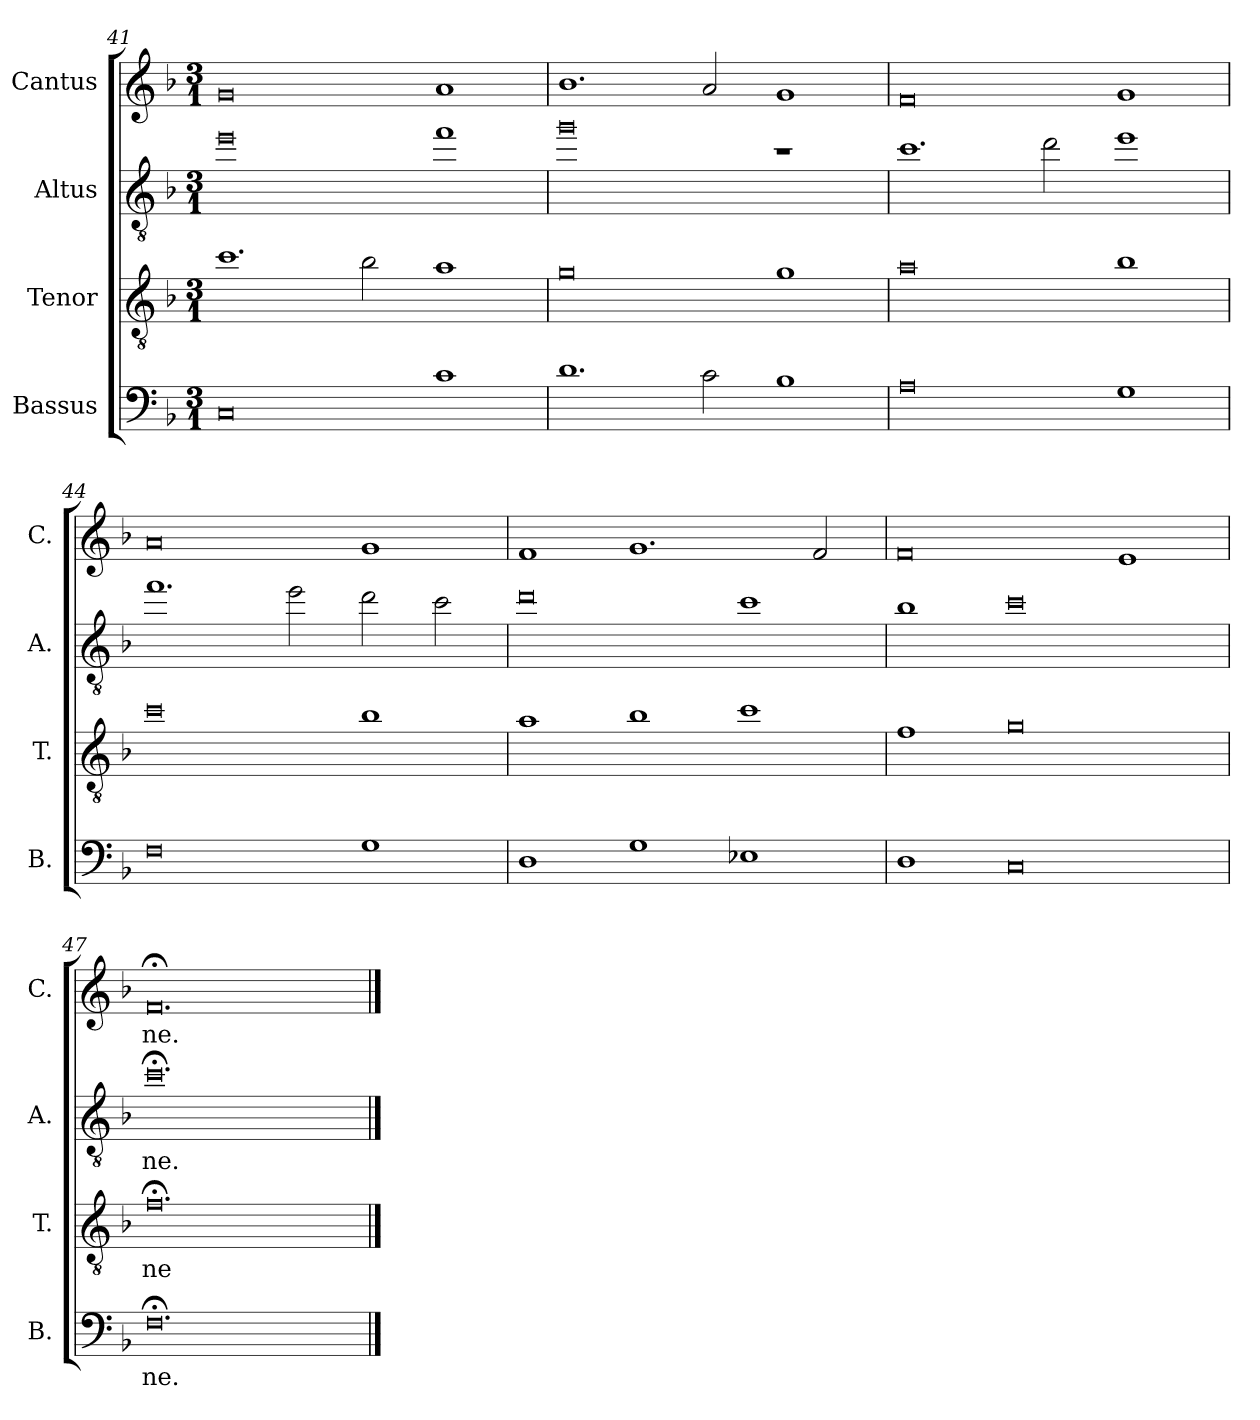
**kern	**text	**kern	**text	**kern	**text	**kern	**text
*part4	*part4	*part3	*part3	*part2	*part2	*part1	*part1
*staff4	*staff4	*staff3	*staff3	*staff2	*staff2	*staff1	*staff1
*I"Bassus	*	*I"Tenor	*	*I"Altus	*	*I"Cantus	*
*I'B.	*	*I'T.	*	*I'A.	*	*I'C.	*
*clefF4	*	*clefGv2	*	*clefGv2	*	*clefG2	*
*	*	*ITrd7c12	*	*ITrd7c12	*	*	*
*k[b-]	*	*k[b-]	*	*k[b-]	*	*k[b-]	*
*F:	*	*F:	*	*F:	*	*F:	*
*M3/1	*	*M3/1	*	*M3/1	*	*M3/1	*
=41	=41	=41	=41	=41	=41	=41	=41
0C	.	1.c	.	0e	.	0g	.
.	.	2B-\	.	.	.	.	.
1c	.	1A	.	1f	.	1a	.
=42	=42	=42	=42	=42	=42	=42	=42
1.d	.	0G	.	0g	.	1.b-	.
2c\	.	.	.	.	.	2a/	.
1B-	.	1G	.	1rdd	.	1g	.
!!LO:LB:g=z
=43	=43	=43	=43	=43	=43	=43	=43
0A	.	0A	.	1.c	.	0f	.
.	.	.	.	2d\	.	.	.
1G	.	1B-	.	1e	.	1g	.
=44	=44	=44	=44	=44	=44	=44	=44
0F	.	0c	.	1.f	.	0a	.
.	.	.	.	2e\	.	.	.
1G	.	1B-	.	2d\	.	1g	.
.	.	.	.	2c\	.	.	.
=45	=45	=45	=45	=45	=45	=45	=45
1D	.	1A	.	0d	.	1f	.
1G	.	1B-	.	.	.	1.g	.
1E-X	.	1c	.	1c	.	.	.
.	.	.	.	.	.	2f/	.
=46	=46	=46	=46	=46	=46	=46	=46
1D	.	1F	.	1B-	.	0f	.
0C	.	0G	.	0c	.	.	.
.	.	.	.	.	.	1e	.
=47	=47	=47	=47	=47	=47	=47	=47
!	!LO:LY:b	!	!	!	!	!	!
!	!	!	!LO:LY:b	!	!	!	!
!	!	!	!	!	!LO:LY:b	!	!
!	!	!	!	!	!	!	!LO:LY:b
0.F;<	-ne.	0.F;<	-ne	0.c;<	-ne.	0.f;<	-ne.
==	==	==	==	==	==	==	==
*-	*-	*-	*-	*-	*-	*-	*-
